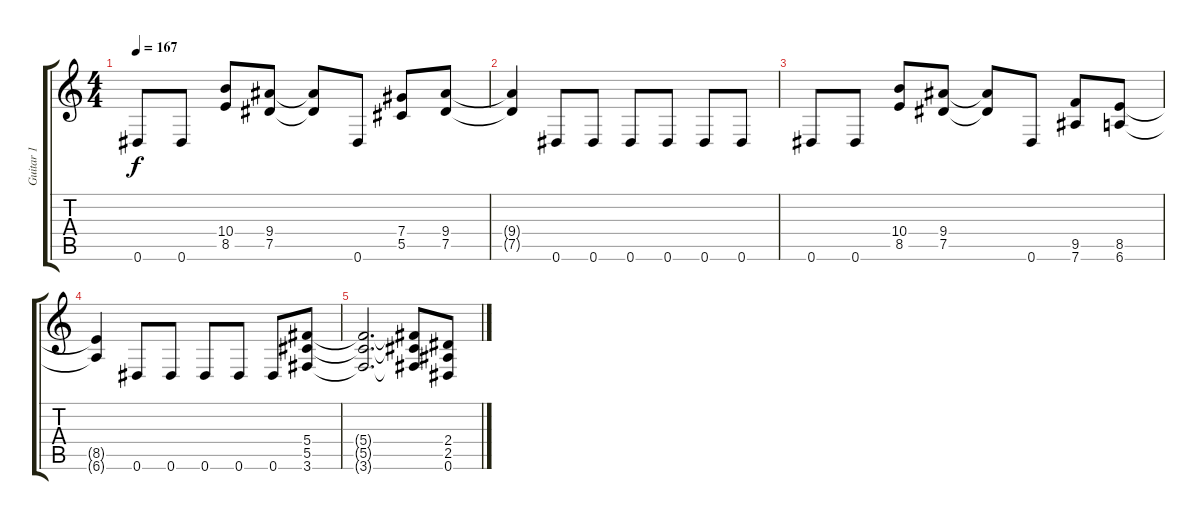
\track ("Guitar 1" "Guitar 1") {instrument distortionguitar}
\staff {score tabs}
\tuning (Eb4 Bb3 Gb3 Db3 Ab2 Eb2) {hide}
\ts (4 4)
\tempo 167
\clef g2
\ks c
0.6.8{dy f} 0.6.8 (10.4 8.5).8 (9.4 7.5).8 (9.4{t} 7.5{t}).8 0.6.8 (7.4 5.5).8 (9.4 7.5).8 |
(9.4{t} 7.5{t}).4 0.6.8 0.6.8 0.6.8 0.6.8 0.6.8 0.6.8 |
0.6.8 0.6.8 (10.4 8.5).8 (9.4 7.5).8 (9.4{t} 7.5{t}).8 0.6.8 (9.5 7.6).8 (8.5 6.6).8 |
(8.5{t} 6.6{t}).4 0.6.8 0.6.8 0.6.8 0.6.8 0.6.8 (5.4 5.5 3.6).8 |
(5.4{t} 5.5{t} 3.6{t}).2{d} (5.4{t} 5.5{t} 3.6{t}).8 (2.4 2.5 0.6).8
